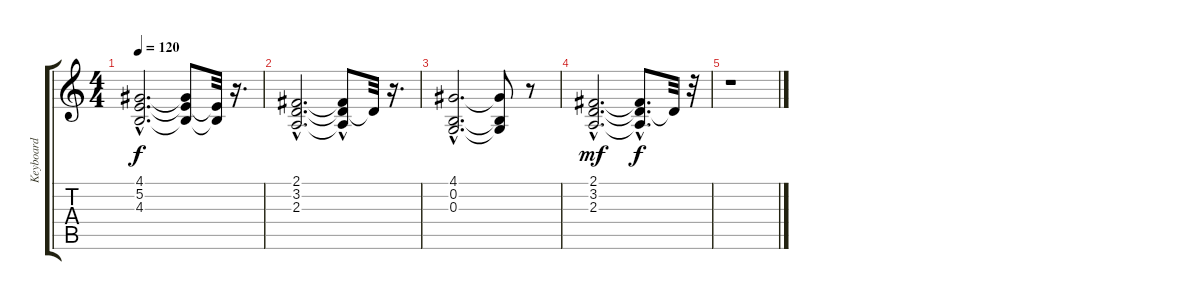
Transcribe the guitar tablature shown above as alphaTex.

\track ("Keyboard" "Keyboard") {instrument electricpiano2}
\staff {score tabs}
\tuning (E4 B3 G3 D3 A2 E2) {hide}
\ts (4 4)
\tempo 120
\clef g2
\ks c
(4.1{hac} 5.2{hac} 4.3{hac}).2{d dy f} (4.1{t} 5.2{t} 4.3{t}).8 (5.2{t} 4.3{t}).32 r.16{d} |
(2.1{hac} 3.2{hac} 2.3{hac}).2{d} (2.1{hac t} 3.2{t} 2.3{t}).8 3.2{t}.32 r.16{d} |
(4.1{hac} 0.2{hac} 0.3{hac}).2{d} (4.1{t} 0.2{t} 0.3{t}).8 r.8 |
(2.1{hac} 3.2{hac} 2.3{hac}).2{d dy mf} (2.1{t} 3.2{hac t} 2.3{t}).8{d dy f} 3.2{t}.32 r.32 |
r.1
